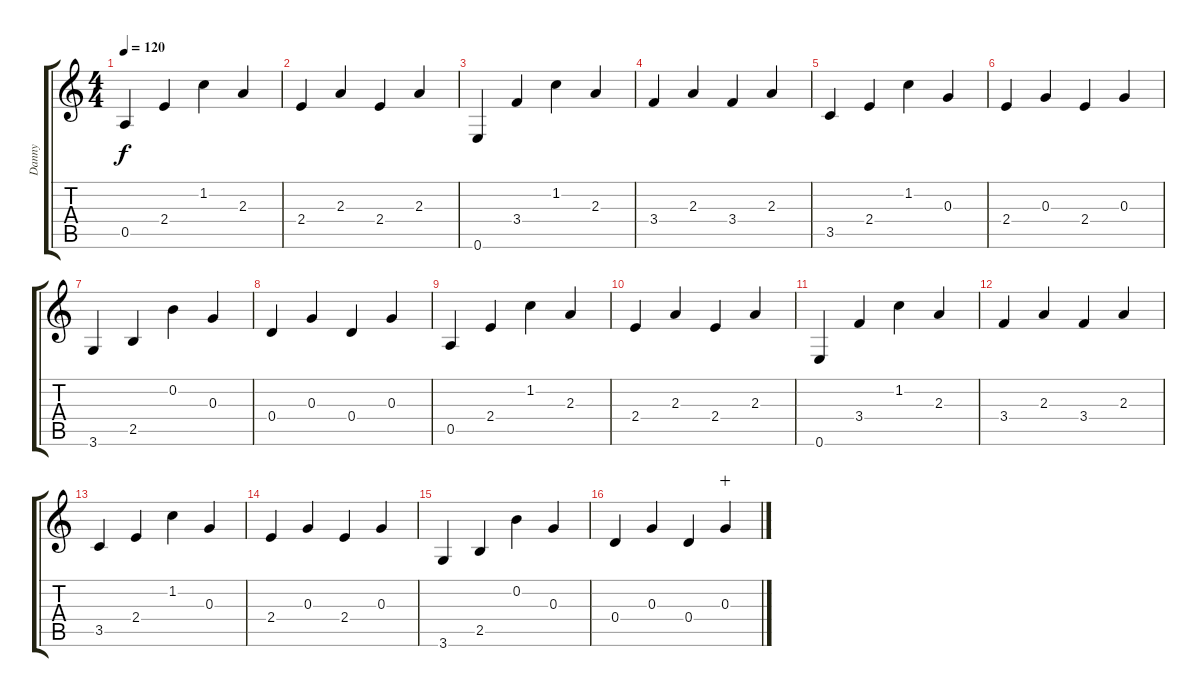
\track ("Danny" "Danny") {instrument acousticguitarsteel}
\staff {score tabs}
\tuning (E4 B3 G3 D3 A2 E2) {hide}
\ts (4 4)
\tempo 120
\clef g2
\ks c
0.5.4{dy f} 2.4.4 1.2.4 2.3.4 |
2.4.4 2.3.4 2.4.4 2.3.4 |
0.6.4 3.4.4 1.2.4 2.3.4 |
3.4.4 2.3.4 3.4.4 2.3.4 |
3.5.4 2.4.4 1.2.4 0.3.4 |
2.4.4 0.3.4 2.4.4 0.3.4 |
3.6.4 2.5.4 0.2.4 0.3.4 |
0.4.4 0.3.4 0.4.4 0.3.4 |
0.5.4 2.4.4 1.2.4 2.3.4 |
2.4.4 2.3.4 2.4.4 2.3.4 |
0.6.4 3.4.4 1.2.4 2.3.4 |
3.4.4 2.3.4 3.4.4 2.3.4 |
3.5.4 2.4.4 1.2.4 0.3.4 |
2.4.4 0.3.4 2.4.4 0.3.4 |
3.6.4 2.5.4 0.2.4 0.3.4 |
0.4.4 0.3.4 0.4.4 0.3.4{wahc}
